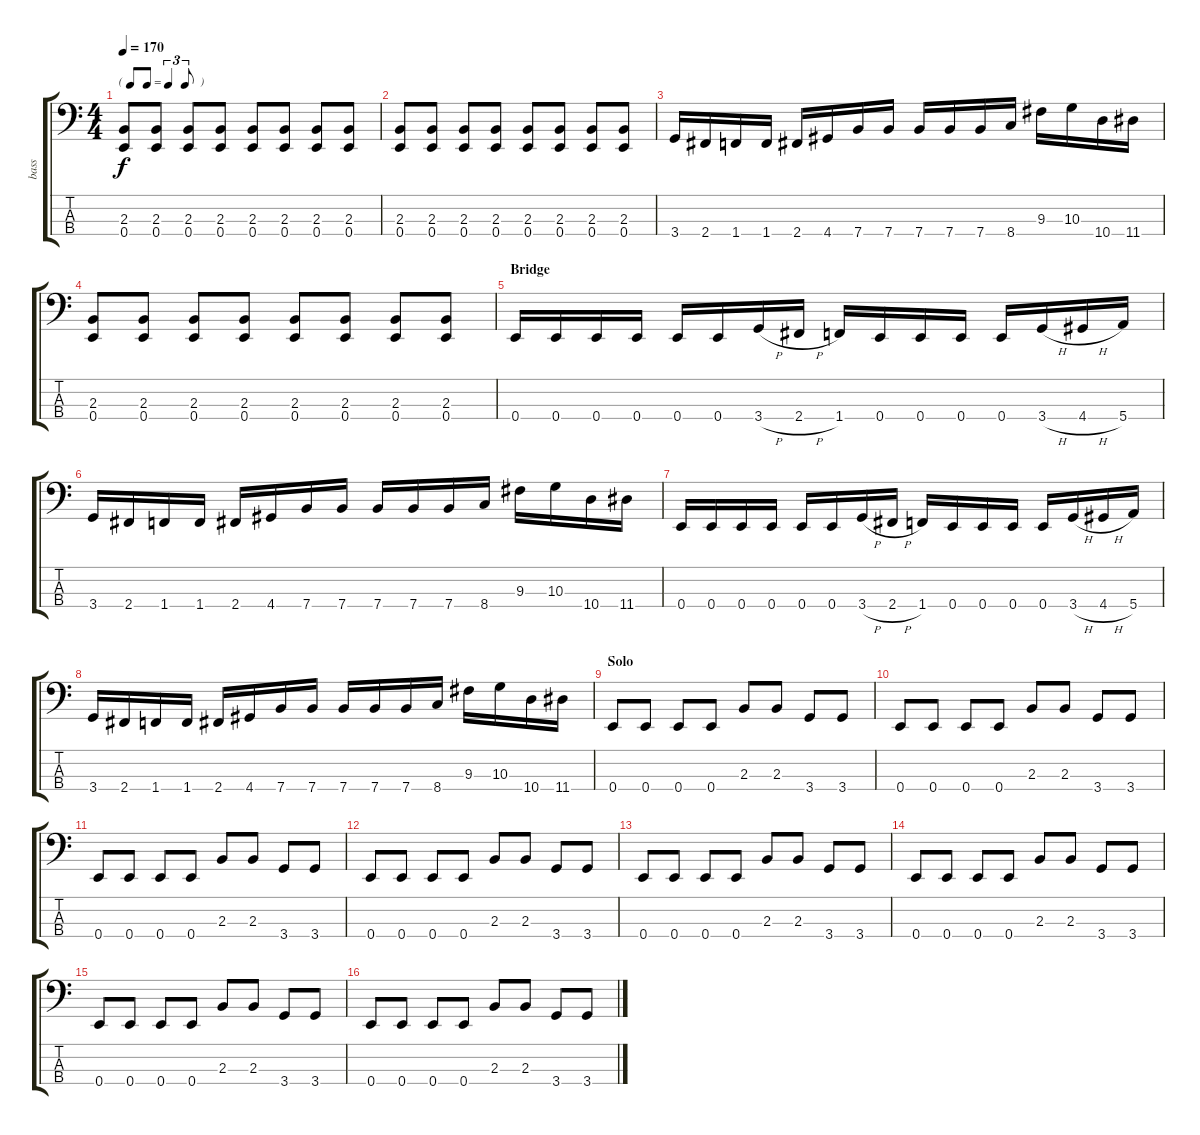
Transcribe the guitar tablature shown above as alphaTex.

\track ("bass" "bass") {instrument slapbass1}
\staff {score tabs}
\tuning (G2 D2 A1 E1) {hide}
\ts (4 4)
\tf triplet8th
\tempo 170
\clef f4
\ks c
(2.3 0.4).8{dy f} (2.3 0.4).8 (2.3 0.4).8 (2.3 0.4).8 (2.3 0.4).8 (2.3 0.4).8 (2.3 0.4).8 (2.3 0.4).8 |
(2.3 0.4).8 (2.3 0.4).8 (2.3 0.4).8 (2.3 0.4).8 (2.3 0.4).8 (2.3 0.4).8 (2.3 0.4).8 (2.3 0.4).8 |
3.4.16 2.4.16 1.4.16 1.4.16 2.4.16 4.4.16 7.4.16 7.4.16 7.4.16 7.4.16 7.4.16 8.4.16 9.3.16 10.3.16 10.4.16 11.4.16 |
(2.3 0.4).8 (2.3 0.4).8 (2.3 0.4).8 (2.3 0.4).8 (2.3 0.4).8 (2.3 0.4).8 (2.3 0.4).8 (2.3 0.4).8 |
\section ("" "Bridge")
0.4.16 0.4.16 0.4.16 0.4.16 0.4.16 0.4.16 3.4{h}.16 2.4{h}.16 1.4.16 0.4.16 0.4.16 0.4.16 0.4.16 3.4{h}.16 4.4{h}.16 5.4.16 |
3.4.16 2.4.16 1.4.16 1.4.16 2.4.16 4.4.16 7.4.16 7.4.16 7.4.16 7.4.16 7.4.16 8.4.16 9.3.16 10.3.16 10.4.16 11.4.16 |
0.4.16 0.4.16 0.4.16 0.4.16 0.4.16 0.4.16 3.4{h}.16 2.4{h}.16 1.4.16 0.4.16 0.4.16 0.4.16 0.4.16 3.4{h}.16 4.4{h}.16 5.4.16 |
3.4.16 2.4.16 1.4.16 1.4.16 2.4.16 4.4.16 7.4.16 7.4.16 7.4.16 7.4.16 7.4.16 8.4.16 9.3.16 10.3.16 10.4.16 11.4.16 |
\section ("" "Solo")
0.4.8 0.4.8 0.4.8 0.4.8 2.3.8 2.3.8 3.4.8 3.4.8 |
0.4.8 0.4.8 0.4.8 0.4.8 2.3.8 2.3.8 3.4.8 3.4.8 |
0.4.8 0.4.8 0.4.8 0.4.8 2.3.8 2.3.8 3.4.8 3.4.8 |
0.4.8 0.4.8 0.4.8 0.4.8 2.3.8 2.3.8 3.4.8 3.4.8 |
0.4.8 0.4.8 0.4.8 0.4.8 2.3.8 2.3.8 3.4.8 3.4.8 |
0.4.8 0.4.8 0.4.8 0.4.8 2.3.8 2.3.8 3.4.8 3.4.8 |
0.4.8 0.4.8 0.4.8 0.4.8 2.3.8 2.3.8 3.4.8 3.4.8 |
0.4.8 0.4.8 0.4.8 0.4.8 2.3.8 2.3.8 3.4.8 3.4.8
